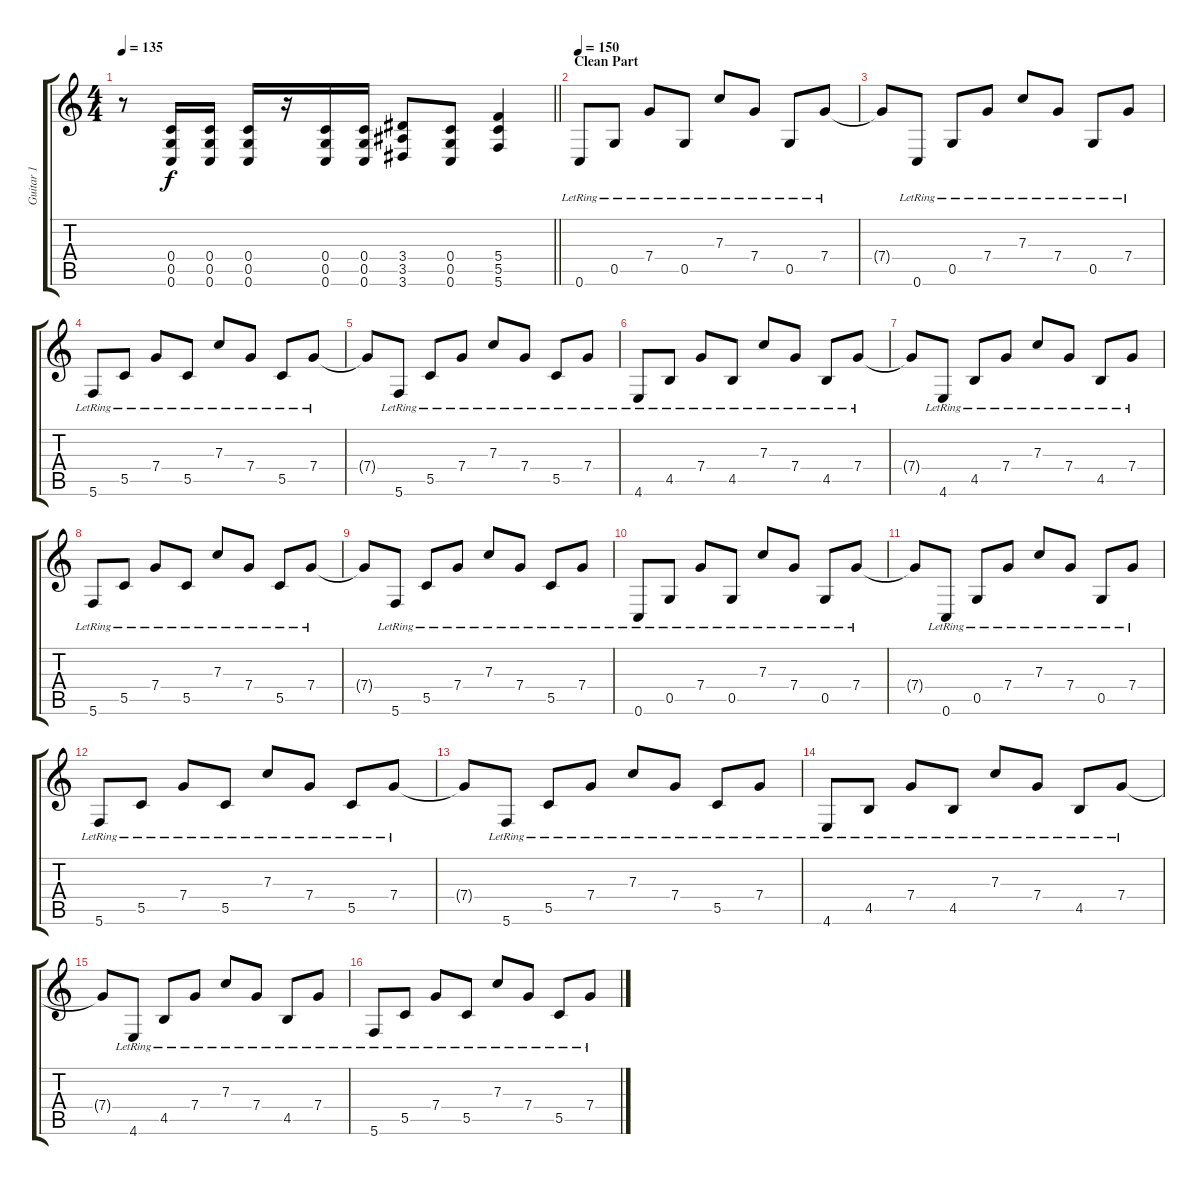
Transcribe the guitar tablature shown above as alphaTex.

\track ("Guitar 1" "Guitar 1") {instrument distortionguitar}
\staff {score tabs}
\tuning (D4 A3 F3 C3 G2 C2) {hide}
\ts (4 4)
\tempo 135
\clef g2
\barLineRight lightlight
\ks c
r.8{dy f} (0.4 0.5 0.6).16 (0.4 0.5 0.6).16 (0.4 0.5 0.6).16 r.16 (0.4 0.5 0.6).16 (0.4 0.5 0.6).16 (3.4 3.5 3.6).8 (0.4 0.5 0.6).8 (5.4 5.5 5.6).4 |
\section ("" "Clean Part")
\tempo 135
\tempo 150
0.6{lr}.8{instrument acousticguitarnylon} 0.5{lr}.8 7.4{lr}.8 0.5{lr}.8 7.3{lr}.8 7.4{lr}.8 0.5{lr}.8 7.4{lr}.8 |
7.4{t}.8 0.6{lr}.8 0.5{lr}.8 7.4{lr}.8 7.3{lr}.8 7.4{lr}.8 0.5{lr}.8 7.4{lr}.8 |
5.6{lr}.8 5.5{lr}.8 7.4{lr}.8 5.5{lr}.8 7.3{lr}.8 7.4{lr}.8 5.5{lr}.8 7.4{lr}.8 |
7.4{t}.8 5.6{lr}.8 5.5{lr}.8 7.4{lr}.8 7.3{lr}.8 7.4{lr}.8 5.5{lr}.8 7.4{lr}.8 |
4.6{lr}.8 4.5{lr}.8 7.4{lr}.8 4.5{lr}.8 7.3{lr}.8 7.4{lr}.8 4.5{lr}.8 7.4{lr}.8 |
7.4{t}.8 4.6{lr}.8 4.5{lr}.8 7.4{lr}.8 7.3{lr}.8 7.4{lr}.8 4.5{lr}.8 7.4{lr}.8 |
5.6{lr}.8 5.5{lr}.8 7.4{lr}.8 5.5{lr}.8 7.3{lr}.8 7.4{lr}.8 5.5{lr}.8 7.4{lr}.8 |
7.4{t}.8 5.6{lr}.8 5.5{lr}.8 7.4{lr}.8 7.3{lr}.8 7.4{lr}.8 5.5{lr}.8 7.4{lr}.8 |
0.6{lr}.8 0.5{lr}.8 7.4{lr}.8 0.5{lr}.8 7.3{lr}.8 7.4{lr}.8 0.5{lr}.8 7.4{lr}.8 |
7.4{t}.8 0.6{lr}.8 0.5{lr}.8 7.4{lr}.8 7.3{lr}.8 7.4{lr}.8 0.5{lr}.8 7.4{lr}.8 |
5.6{lr}.8 5.5{lr}.8 7.4{lr}.8 5.5{lr}.8 7.3{lr}.8 7.4{lr}.8 5.5{lr}.8 7.4{lr}.8 |
7.4{t}.8 5.6{lr}.8 5.5{lr}.8 7.4{lr}.8 7.3{lr}.8 7.4{lr}.8 5.5{lr}.8 7.4{lr}.8 |
4.6{lr}.8 4.5{lr}.8 7.4{lr}.8 4.5{lr}.8 7.3{lr}.8 7.4{lr}.8 4.5{lr}.8 7.4{lr}.8 |
7.4{t}.8 4.6{lr}.8 4.5{lr}.8 7.4{lr}.8 7.3{lr}.8 7.4{lr}.8 4.5{lr}.8 7.4{lr}.8 |
5.6{lr}.8 5.5{lr}.8 7.4{lr}.8 5.5{lr}.8 7.3{lr}.8 7.4{lr}.8 5.5{lr}.8 7.4{lr}.8
